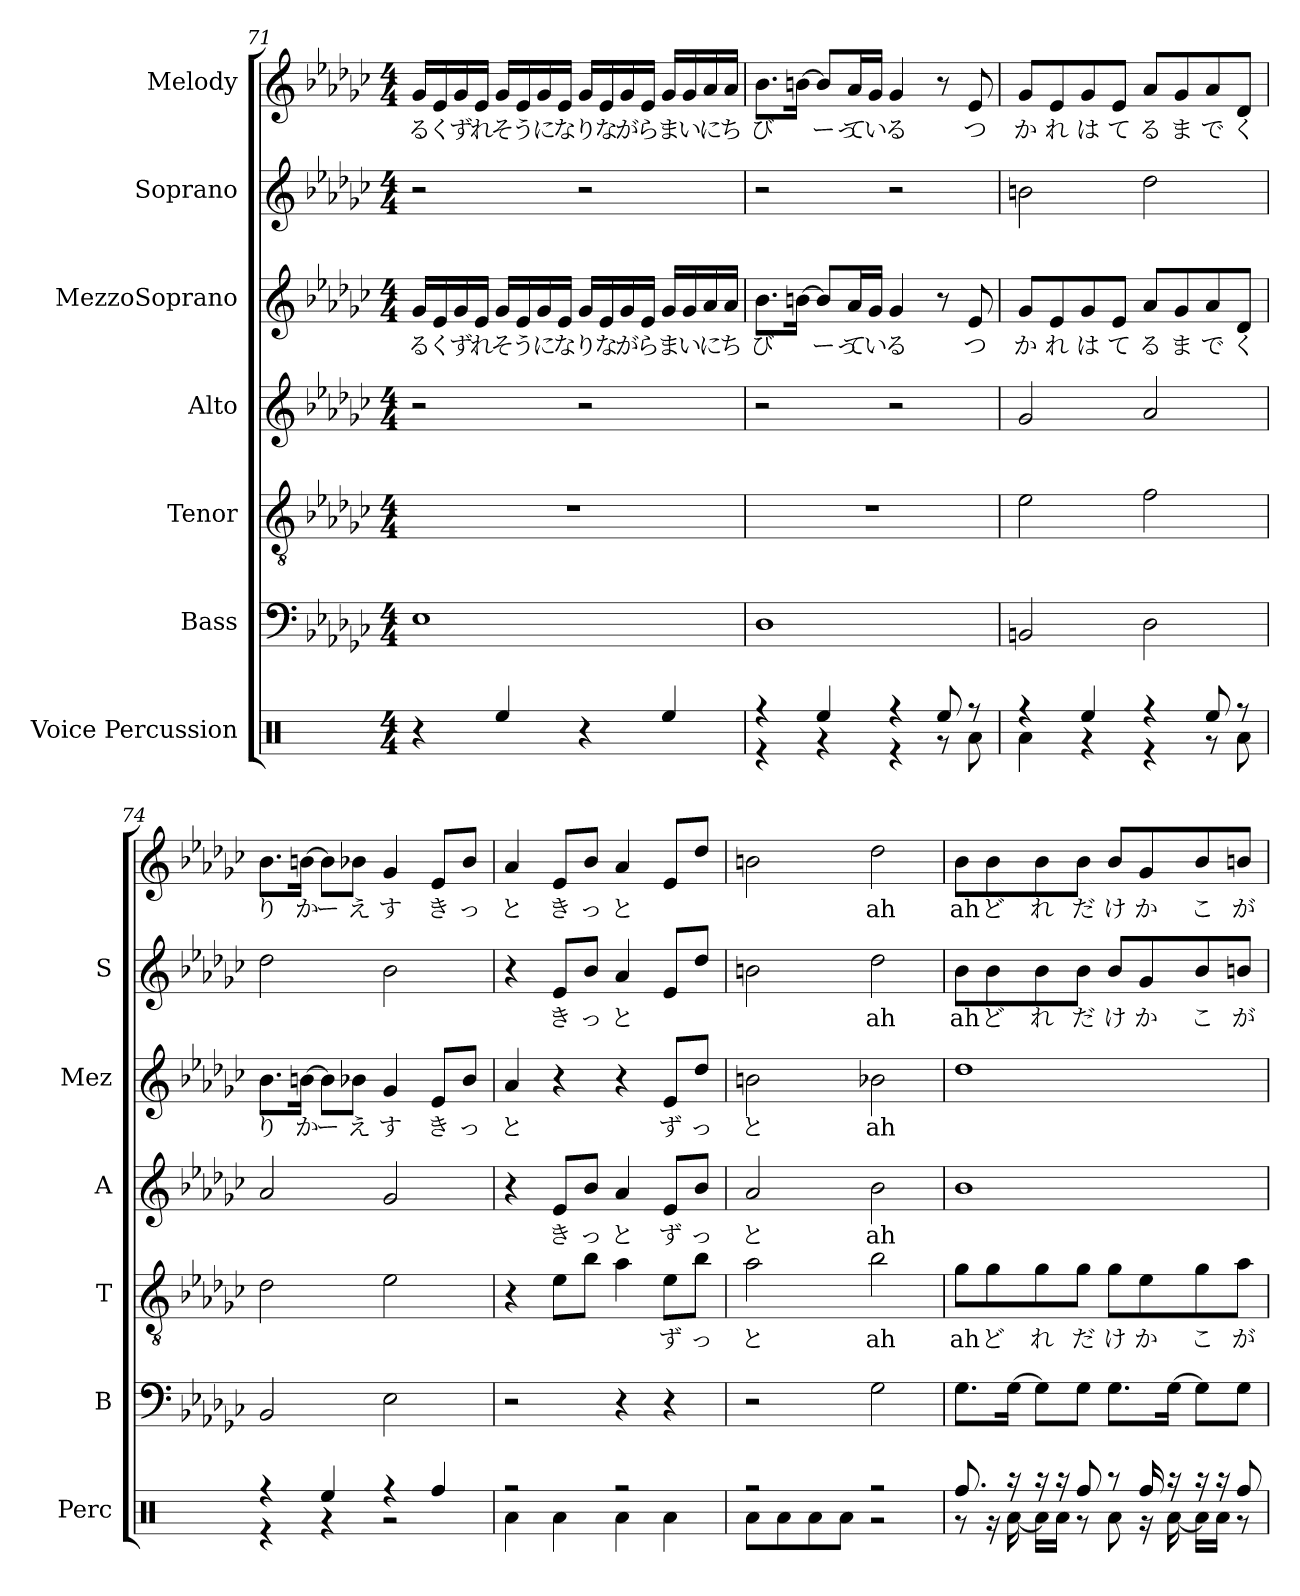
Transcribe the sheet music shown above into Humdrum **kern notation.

**kern	**kern	**kern	**text	**kern	**text	**kern	**text	**kern	**text	**kern	**text
*part7	*part6	*part5	*part5	*part4	*part4	*part3	*part3	*part2	*part2	*part1	*part1
*staff7	*staff6	*staff5	*staff5	*staff4	*staff4	*staff3	*staff3	*staff2	*staff2	*staff1	*staff1
*I"Voice Percussion	*I"Bass	*I"Tenor	*	*I"Alto	*	*I"MezzoSoprano	*	*I"Soprano	*	*I"Melody	*
*I'Perc	*I'B	*I'T	*	*I'A	*	*I'Mez	*	*I'S	*	*	*
*clefX	*clefF4	*clefGv2	*	*clefG2	*	*clefG2	*	*clefG2	*	*clefG2	*
*k[]	*k[b-e-a-d-g-c-]	*k[b-e-a-d-g-c-]	*	*k[b-e-a-d-g-c-]	*	*k[b-e-a-d-g-c-]	*	*k[b-e-a-d-g-c-]	*	*k[b-e-a-d-g-c-]	*
*M4/4	*M4/4	*M4/4	*	*M4/4	*	*M4/4	*	*M4/4	*	*M4/4	*
=71	=71	=71	=71	=71	=71	=71	=71	=71	=71	=71	=71
4r	1E-	1r	.	2r	.	16g-LL	る	2r	.	16g-LL	る
.	.	.	.	.	.	16e-	く	.	.	16e-	く
.	.	.	.	.	.	16g-	ず	.	.	16g-	ず
.	.	.	.	.	.	16e-JJ	れ	.	.	16e-JJ	れ
4Ree/	.	.	.	.	.	16g-LL	そ	.	.	16g-LL	そ
.	.	.	.	.	.	16e-	う	.	.	16e-	う
.	.	.	.	.	.	16g-	に	.	.	16g-	に
.	.	.	.	.	.	16e-JJ	な	.	.	16e-JJ	な
4r	.	.	.	2r	.	16g-LL	り	2r	.	16g-LL	り
.	.	.	.	.	.	16e-	な	.	.	16e-	な
.	.	.	.	.	.	16g-	が	.	.	16g-	が
.	.	.	.	.	.	16e-JJ	ら	.	.	16e-JJ	ら
4Ree/	.	.	.	.	.	16g-LL	ま	.	.	16g-LL	ま
.	.	.	.	.	.	16g-	い	.	.	16g-	い
.	.	.	.	.	.	16a-	に	.	.	16a-	に
.	.	.	.	.	.	16a-JJ	ち	.	.	16a-JJ	ち
=72	=72	=72	=72	=72	=72	=72	=72	=72	=72	=72	=72
*^	*	*	*	*	*	*	*	*	*	*	*
4r	4r	1D-	1r	.	2r	.	8.b-L	び	2r	.	8.b-L	び
.	.	.	.	.	.	.	[16bnJk	.	.	.	[16bnJk	.
4Ree/	4r	.	.	.	.	.	8bL]	ーっ	.	.	8bL]	ーっ
.	.	.	.	.	.	.	16a-L	て	.	.	16a-L	て
.	.	.	.	.	.	.	16g-JJ	い	.	.	16g-JJ	い
4r	4r	.	.	.	2r	.	4g-	る	2r	.	4g-	る
8Ree/	8r	.	.	.	.	.	8r	.	.	.	8r	.
8r	8Ra\	.	.	.	.	.	8e-	つ	.	.	8e-	つ
=73	=73	=73	=73	=73	=73	=73	=73	=73	=73	=73	=73	=73
4r	4Ra\	2BBn	2e-	.	2g-	.	8g-L	か	2bn	.	8g-L	か
.	.	.	.	.	.	.	8e-	れ	.	.	8e-	れ
4Ree/	4r	.	.	.	.	.	8g-	は	.	.	8g-	は
.	.	.	.	.	.	.	8e-J	て	.	.	8e-J	て
4r	4r	2D-	2f	.	2a-	.	8a-L	る	2dd-	.	8a-L	る
.	.	.	.	.	.	.	8g-	ま	.	.	8g-	ま
8Ree/	8r	.	.	.	.	.	8a-	で	.	.	8a-	で
8r	8Ra\	.	.	.	.	.	8d-J	く	.	.	8d-J	く
=74	=74	=74	=74	=74	=74	=74	=74	=74	=74	=74	=74	=74
4r	4r	2BB-	2d-	.	2a-	.	8.b-L	り	2dd-	.	8.b-L	り
.	.	.	.	.	.	.	[16bnJk	か	.	.	[16bnJk	か
4Ree/	4r	.	.	.	.	.	8bL]	ー	.	.	8bL]	ー
.	.	.	.	.	.	.	8b-XJ	え	.	.	8b-XJ	え
4r	2r	2E-	2e-	.	2g-	.	4g-	す	2b-	.	4g-	す
4Rff/	.	.	.	.	.	.	8e-L	き	.	.	8e-L	き
.	.	.	.	.	.	.	8b-J	っ	.	.	8b-J	っ
=75	=75	=75	=75	=75	=75	=75	=75	=75	=75	=75	=75	=75
2r	4Ra\	2r	4r	.	4r	.	4a-	と	4r	.	4a-	と
.	4Ra\	.	8e-L	.	8e-L	き	4r	.	8e-L	き	8e-L	き
.	.	.	8b-J	.	8b-J	っ	.	.	8b-J	っ	8b-J	っ
2r	4Ra\	4r	4a-	.	4a-	と	4r	.	4a-	と	4a-	と
.	4Ra\	4r	8e-L	ず	8e-L	ず	8e-L	ず	8e-L	.	8e-L	.
.	.	.	8b-J	っ	8b-J	っ	8dd-J	っ	8dd-J	.	8dd-J	.
=76	=76	=76	=76	=76	=76	=76	=76	=76	=76	=76	=76	=76
2r	8Ra\L	2r	2a-	と	2a-	と	2bn	と	2bn	.	2bn	.
.	8Ra\	.	.	.	.	.	.	.	.	.	.	.
.	8Ra\	.	.	.	.	.	.	.	.	.	.	.
.	8Ra\J	.	.	.	.	.	.	.	.	.	.	.
2r	2r	2G-	2b-	ah	2b-	ah	2b-X	ah	2dd-	ah	2dd-	ah
=77	=77	=77	=77	=77	=77	=77	=77	=77	=77	=77	=77	=77
8.Rff/	8r	8.G-L	8g-L	ah	1b-	.	1dd-	.	8b-L	ah	8b-L	ah
.	16r	.	8g-	ど	.	.	.	.	8b-	ど	8b-	ど
16r	[16Ra\	[16G-Jk	.	.	.	.	.	.	.	.	.	.
16r	16Ra\LL]	8G-L]	8g-	れ	.	.	.	.	8b-	れ	8b-	れ
16r	16Ra\JJ	.	.	.	.	.	.	.	.	.	.	.
8Rff/	8r	8G-J	8g-J	だ	.	.	.	.	8b-J	だ	8b-J	だ
8r	8Ra\	8.G-L	8g-L	け	.	.	.	.	8b-L	け	8b-L	け
16Rff/	16r	.	8e-	か	.	.	.	.	8g-	か	8g-	か
16r	[16Ra\	[16G-Jk	.	.	.	.	.	.	.	.	.	.
16r	16Ra\LL]	8G-L]	8g-	こ	.	.	.	.	8b-	こ	8b-	こ
16r	16Ra\JJ	.	.	.	.	.	.	.	.	.	.	.
8Rff/	8r	8G-J	8a-J	が	.	.	.	.	8bnJ	が	8bnJ	が
*v	*v	*	*	*	*	*	*	*	*	*	*	*
=	=	=	=	=	=	=	=	=	=	=	=
*-	*-	*-	*-	*-	*-	*-	*-	*-	*-	*-	*-
